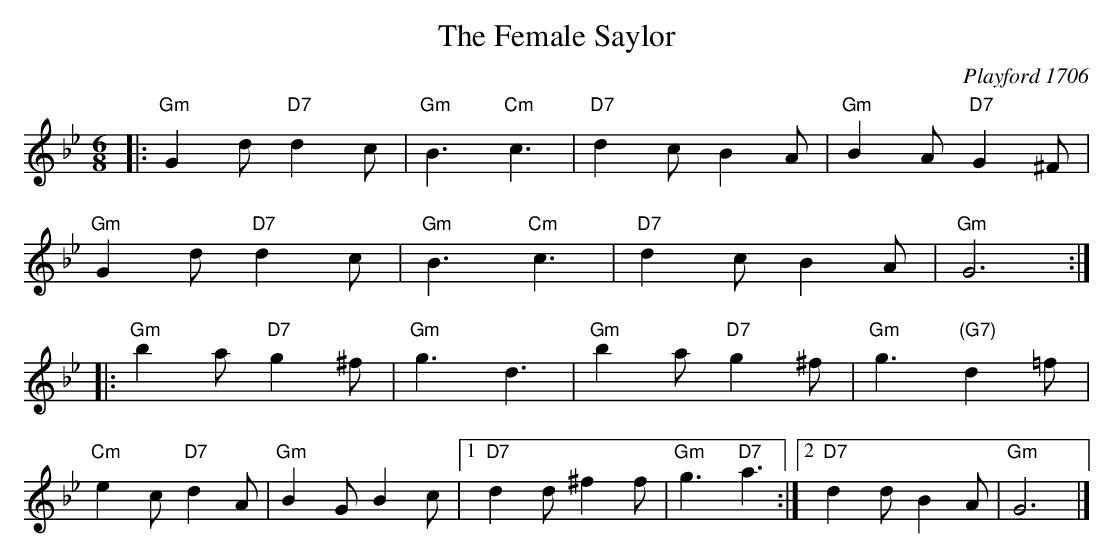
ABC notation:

X:1
T: Female Saylor, The
O: Playford 1706
M: 6/8
L: 1/8
K: Gm
|: "Gm"G2d "D7"d2c  | "Gm"B3 "Cm"c3 | "D7"d2c     B2A  | "Gm"B2A "D7"G2^F |
"Gm"G2d "D7"d2c  | "Gm"B3 "Cm"c3 | "D7"d2c     B2A  | "Gm"G6 :|
|: "Gm"b2a "D7"g2^f | "Gm"g3     d3 | "Gm"b2a "D7"g2^f | "Gm"g3 "(G7)"d2=f |
"Cm"e2c "D7"d2A  | "Gm"B2G   B2c |1"D7"d2d    ^f2f  | "Gm"g3 "D7"a3 :|2 "D7"d2d B2A | "Gm"G6 |]
